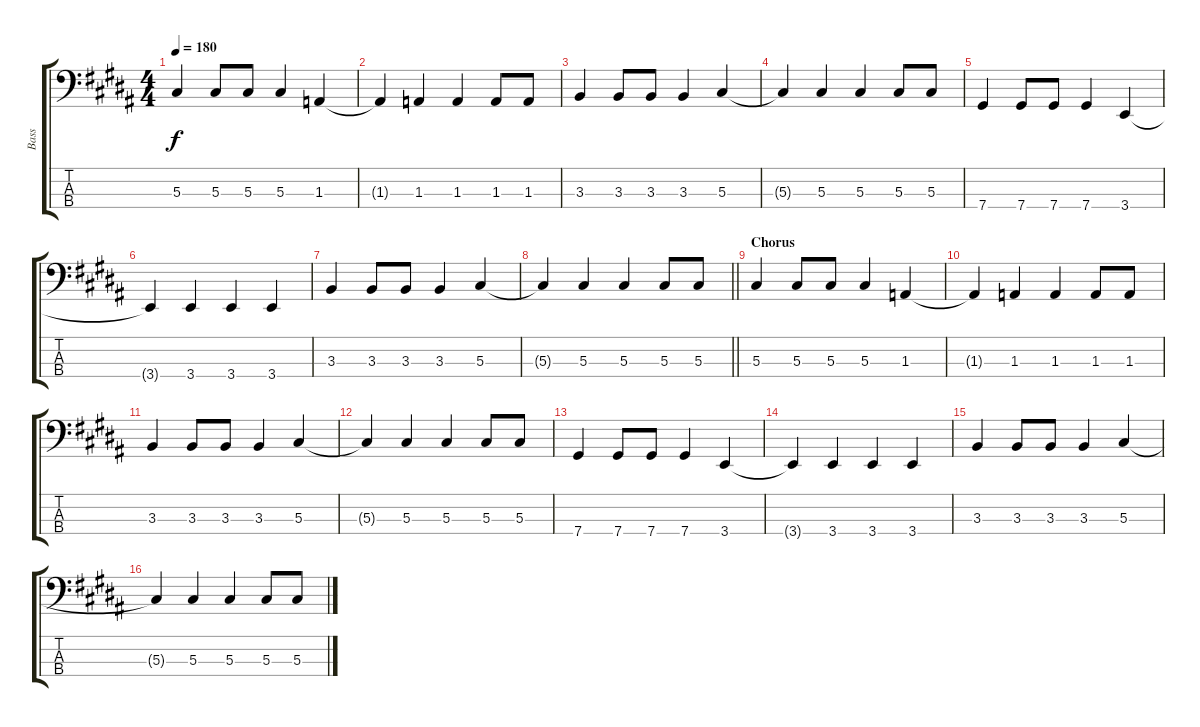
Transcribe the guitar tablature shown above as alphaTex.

\track ("Bass" "Bass") {instrument electricbasspick}
\staff {score tabs}
\tuning (Gb2 Db2 Ab1 Db1) {hide}
\ts (4 4)
\tempo 180
\clef f4
\ks b
5.3.4{dy f} 5.3.8 5.3.8 5.3.4 1.3.4 |
1.3{t}.4 1.3.4 1.3.4 1.3.8 1.3.8 |
3.3.4 3.3.8 3.3.8 3.3.4 5.3.4 |
5.3{t}.4 5.3.4 5.3.4 5.3.8 5.3.8 |
7.4.4 7.4.8 7.4.8 7.4.4 3.4.4 |
3.4{t}.4 3.4.4 3.4.4 3.4.4 |
3.3.4 3.3.8 3.3.8 3.3.4 5.3.4 |
\barLineRight lightlight
5.3{t}.4 5.3.4 5.3.4 5.3.8 5.3.8 |
\section ("" "Chorus")
5.3.4 5.3.8 5.3.8 5.3.4 1.3.4 |
1.3{t}.4 1.3.4 1.3.4 1.3.8 1.3.8 |
3.3.4 3.3.8 3.3.8 3.3.4 5.3.4 |
5.3{t}.4 5.3.4 5.3.4 5.3.8 5.3.8 |
7.4.4 7.4.8 7.4.8 7.4.4 3.4.4 |
3.4{t}.4 3.4.4 3.4.4 3.4.4 |
3.3.4 3.3.8 3.3.8 3.3.4 5.3.4 |
5.3{t}.4 5.3.4 5.3.4 5.3.8 5.3.8
